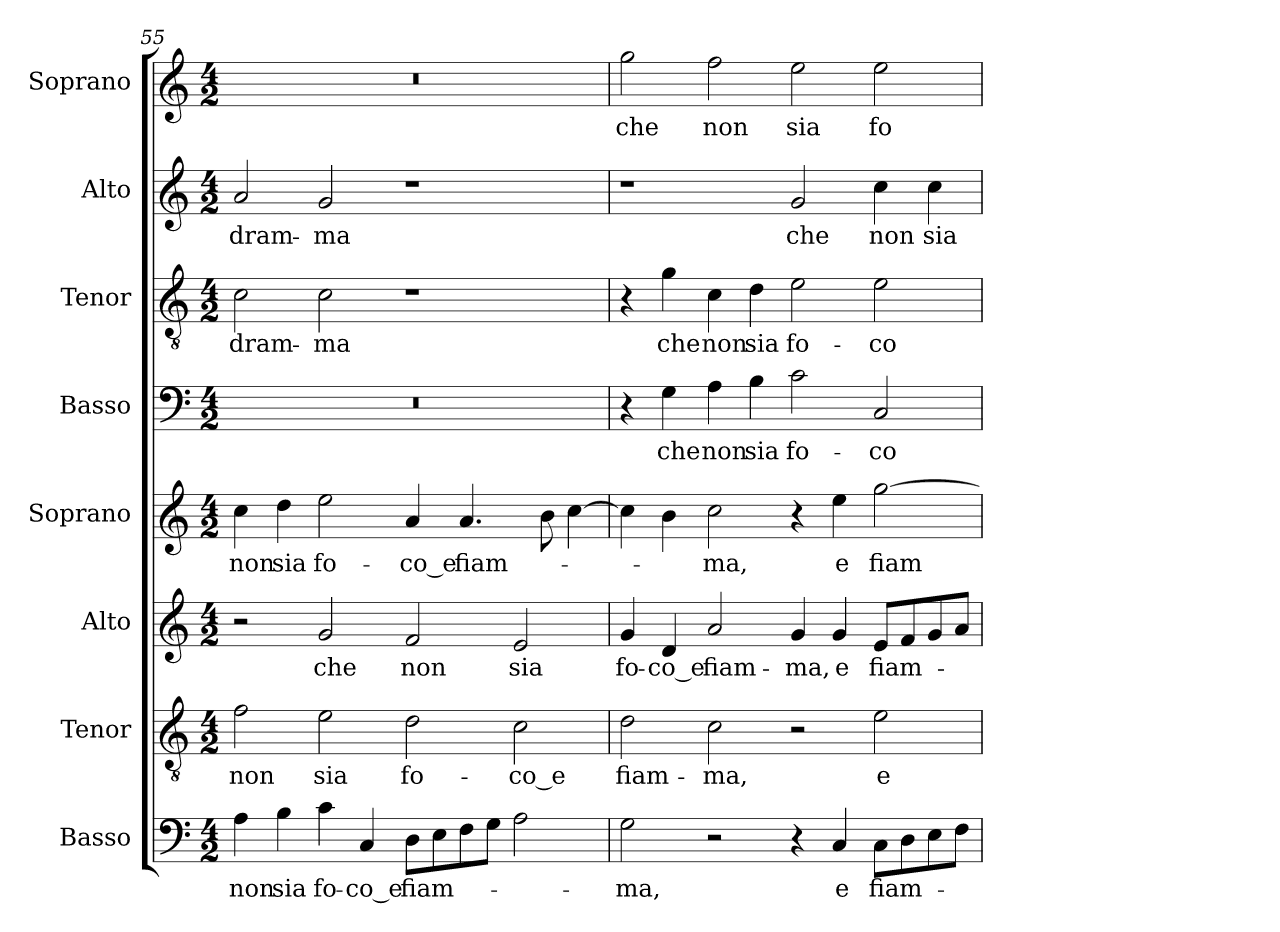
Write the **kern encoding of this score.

**kern	**text	**kern	**text	**kern	**text	**kern	**text	**kern	**text	**kern	**text	**kern	**text	**kern	**text
*part8	*part8	*part7	*part7	*part6	*part6	*part5	*part5	*part4	*part4	*part3	*part3	*part2	*part2	*part1	*part1
*staff8	*staff8	*staff7	*staff7	*staff6	*staff6	*staff5	*staff5	*staff4	*staff4	*staff3	*staff3	*staff2	*staff2	*staff1	*staff1
*I"Basso	*	*I"Tenor	*	*I"Alto	*	*I"Soprano	*	*I"Basso	*	*I"Tenor	*	*I"Alto	*	*I"Soprano	*
*	*	*I'T.	*	*I'A.	*	*I'Sop.	*	*	*	*I'T.	*	*I'A.	*	*I'Sop.	*
*clefF4	*	*clefGv2	*	*clefG2	*	*clefG2	*	*clefF4	*	*clefGv2	*	*clefG2	*	*clefG2	*
*	*	*ITrd7c12	*	*	*	*	*	*	*	*ITrd7c12	*	*	*	*	*
*k[]	*	*k[]	*	*k[]	*	*k[]	*	*k[]	*	*k[]	*	*k[]	*	*k[]	*
*C:	*	*C:	*	*C:	*	*C:	*	*C:	*	*C:	*	*C:	*	*C:	*
*M4/2	*	*M4/2	*	*M4/2	*	*M4/2	*	*M4/2	*	*M4/2	*	*M4/2	*	*M4/2	*
=55	=55	=55	=55	=55	=55	=55	=55	=55	=55	=55	=55	=55	=55	=55	=55
!	!LO:LY:b:color=#000000	!	!	!	!	!	!	!	!	!	!	!	!	!	!
!	!	!	!LO:LY:b:color=#000000	!	!	!	!	!	!	!	!	!	!	!	!
!	!	!	!	!	!	!	!LO:LY:b:color=#000000	!LO:N:vis=1	!	!	!	!	!	!	!
!	!	!	!	!	!	!	!	!	!	!	!LO:LY:b:color=#000000	!	!	!	!
!	!	!	!	!	!	!	!	!	!	!	!	!	!LO:LY:b:color=#000000	!LO:N:vis=1	!
4Ai\	non	2Fi\	non	2r	.	4cci\	non	0r	.	2Ci\	dram-	2ai/	dram-	0r	.
!	!LO:LY:b:color=#000000	!	!	!	!	!	!	!	!	!	!	!	!	!	!
!	!	!	!	!	!	!	!LO:LY:b:color=#000000	!	!	!	!	!	!	!	!
4Bi\	sia	.	.	.	.	4ddi\	sia	.	.	.	.	.	.	.	.
!	!LO:LY:b:color=#000000	!	!	!	!	!	!	!	!	!	!	!	!	!	!
!	!	!	!LO:LY:b:color=#000000	!	!	!	!	!	!	!	!	!	!	!	!
!	!	!	!	!	!LO:LY:b:color=#000000	!	!	!	!	!	!	!	!	!	!
!	!	!	!	!	!	!	!LO:LY:b:color=#000000	!	!	!	!	!	!	!	!
!	!	!	!	!	!	!	!	!	!	!	!LO:LY:b:color=#000000	!	!	!	!
!	!	!	!	!	!	!	!	!	!	!	!	!	!LO:LY:b:color=#000000	!	!
4ci\	fo-	2Ei\	sia	2gi/	che	2eei\	fo-	.	.	2Ci\	-ma	2gi/	-ma	.	.
!	!LO:LY:b:color=#000000	!	!	!	!	!	!	!	!	!	!	!	!	!	!
4Ci/	-co_e	.	.	.	.	.	.	.	.	.	.	.	.	.	.
!	!LO:LY:b:color=#000000	!	!	!	!	!	!	!	!	!	!	!	!	!	!
!	!	!	!LO:LY:b:color=#000000	!	!	!	!	!	!	!	!	!	!	!	!
!	!	!	!	!	!LO:LY:b:color=#000000	!	!	!	!	!	!	!	!	!	!
!	!	!	!	!	!	!	!LO:LY:b:color=#000000	!	!	!	!	!	!	!	!
8Di\L	fiam-	2Di\	fo-	2fi/	non	4ai/	-co_e	.	.	1r	.	1r	.	.	.
8Ei\	.	.	.	.	.	.	.	.	.	.	.	.	.	.	.
!	!	!	!	!	!	!	!LO:LY:b:color=#000000	!	!	!	!	!	!	!	!
8Fi\	.	.	.	.	.	4.ai/	fiam-	.	.	.	.	.	.	.	.
8Gi\J	.	.	.	.	.	.	.	.	.	.	.	.	.	.	.
!	!	!	!LO:LY:b:color=#000000	!	!	!	!	!	!	!	!	!	!	!	!
!	!	!	!	!	!LO:LY:b:color=#000000	!	!	!	!	!	!	!	!	!	!
2Ai\	.	2Ci\	-co_e	2ei/	sia	.	.	.	.	.	.	.	.	.	.
.	.	.	.	.	.	8bi\	.	.	.	.	.	.	.	.	.
.	.	.	.	.	.	[4cci\	.	.	.	.	.	.	.	.	.
=56	=56	=56	=56	=56	=56	=56	=56	=56	=56	=56	=56	=56	=56	=56	=56
!	!LO:LY:b:color=#000000	!	!	!	!	!	!	!	!	!	!	!	!	!	!
!	!	!	!LO:LY:b:color=#000000	!	!	!	!	!	!	!	!	!	!	!	!
!	!	!	!	!	!LO:LY:b:color=#000000	!	!	!	!	!	!	!	!	!	!
!	!	!	!	!	!	!	!	!	!	!	!	!	!	!	!LO:LY:b:color=#000000
2Gi\	-ma,	2Di\	fiam-	4gi/	fo-	4cci\]	.	4r	.	4r	.	1r	.	2ggi\	che
!	!	!	!	!	!LO:LY:b:color=#000000	!	!	!	!	!	!	!	!	!	!
!	!	!	!	!	!	!	!	!	!LO:LY:b:color=#000000	!	!	!	!	!	!
!	!	!	!	!	!	!	!	!	!	!	!LO:LY:b:color=#000000	!	!	!	!
.	.	.	.	4di/	-co_e	4bi\	.	4Gi\	che	4Gi\	che	.	.	.	.
!	!	!	!LO:LY:b:color=#000000	!	!	!	!	!	!	!	!	!	!	!	!
!	!	!	!	!	!LO:LY:b:color=#000000	!	!	!	!	!	!	!	!	!	!
!	!	!	!	!	!	!	!LO:LY:b:color=#000000	!	!	!	!	!	!	!	!
!	!	!	!	!	!	!	!	!	!LO:LY:b:color=#000000	!	!	!	!	!	!
!	!	!	!	!	!	!	!	!	!	!	!LO:LY:b:color=#000000	!	!	!	!
!	!	!	!	!	!	!	!	!	!	!	!	!	!	!	!LO:LY:b:color=#000000
2r	.	2Ci\	-ma,	2ai/	fiam-	2cci\	-ma,	4Ai\	non	4Ci\	non	.	.	2ffi\	non
!	!	!	!	!	!	!	!	!	!LO:LY:b:color=#000000	!	!	!	!	!	!
!	!	!	!	!	!	!	!	!	!	!	!LO:LY:b:color=#000000	!	!	!	!
.	.	.	.	.	.	.	.	4Bi\	sia	4Di\	sia	.	.	.	.
!	!	!	!	!	!LO:LY:b:color=#000000	!	!	!	!	!	!	!	!	!	!
!	!	!	!	!	!	!	!	!	!LO:LY:b:color=#000000	!	!	!	!	!	!
!	!	!	!	!	!	!	!	!	!	!	!LO:LY:b:color=#000000	!	!	!	!
!	!	!	!	!	!	!	!	!	!	!	!	!	!LO:LY:b:color=#000000	!	!
!	!	!	!	!	!	!	!	!	!	!	!	!	!	!	!LO:LY:b:color=#000000
4r	.	2r	.	4gi/	-ma,	4r	.	2ci\	fo-	2Ei\	fo-	2gi/	che	2eei\	sia
!	!LO:LY:b:color=#000000	!	!	!	!	!	!	!	!	!	!	!	!	!	!
!	!	!	!	!	!LO:LY:b:color=#000000	!	!	!	!	!	!	!	!	!	!
!	!	!	!	!	!	!	!LO:LY:b:color=#000000	!	!	!	!	!	!	!	!
4Ci/	e	.	.	4gi/	e	4eei\	e	.	.	.	.	.	.	.	.
!	!LO:LY:b:color=#000000	!	!	!	!	!	!	!	!	!	!	!	!	!	!
!	!	!	!LO:LY:b:color=#000000	!	!	!	!	!	!	!	!	!	!	!	!
!	!	!	!	!	!LO:LY:b:color=#000000	!	!	!	!	!	!	!	!	!	!
!	!	!	!	!	!	!	!LO:LY:b:color=#000000	!	!	!	!	!	!	!	!
!	!	!	!	!	!	!	!	!	!LO:LY:b:color=#000000	!	!	!	!	!	!
!	!	!	!	!	!	!	!	!	!	!	!LO:LY:b:color=#000000	!	!	!	!
!	!	!	!	!	!	!	!	!	!	!	!	!	!LO:LY:b:color=#000000	!	!
!	!	!	!	!	!	!	!	!	!	!	!	!	!	!	!LO:LY:b:color=#000000
8Ci\L	fiam-	2Ei\	e	8ei/L	fiam-	[2ggi\	fiam-	2Ci/	-co	2Ei\	-co	4cci\	non	2eei\	fo-
8Di\	.	.	.	8fi/	.	.	.	.	.	.	.	.	.	.	.
!	!	!	!	!	!	!	!	!	!	!	!	!	!LO:LY:b:color=#000000	!	!
8Ei\	.	.	.	8gi/	.	.	.	.	.	.	.	4cci\	sia	.	.
8Fi\J	.	.	.	8ai/J	.	.	.	.	.	.	.	.	.	.	.
=	=	=	=	=	=	=	=	=	=	=	=	=	=	=	=
*-	*-	*-	*-	*-	*-	*-	*-	*-	*-	*-	*-	*-	*-	*-	*-
